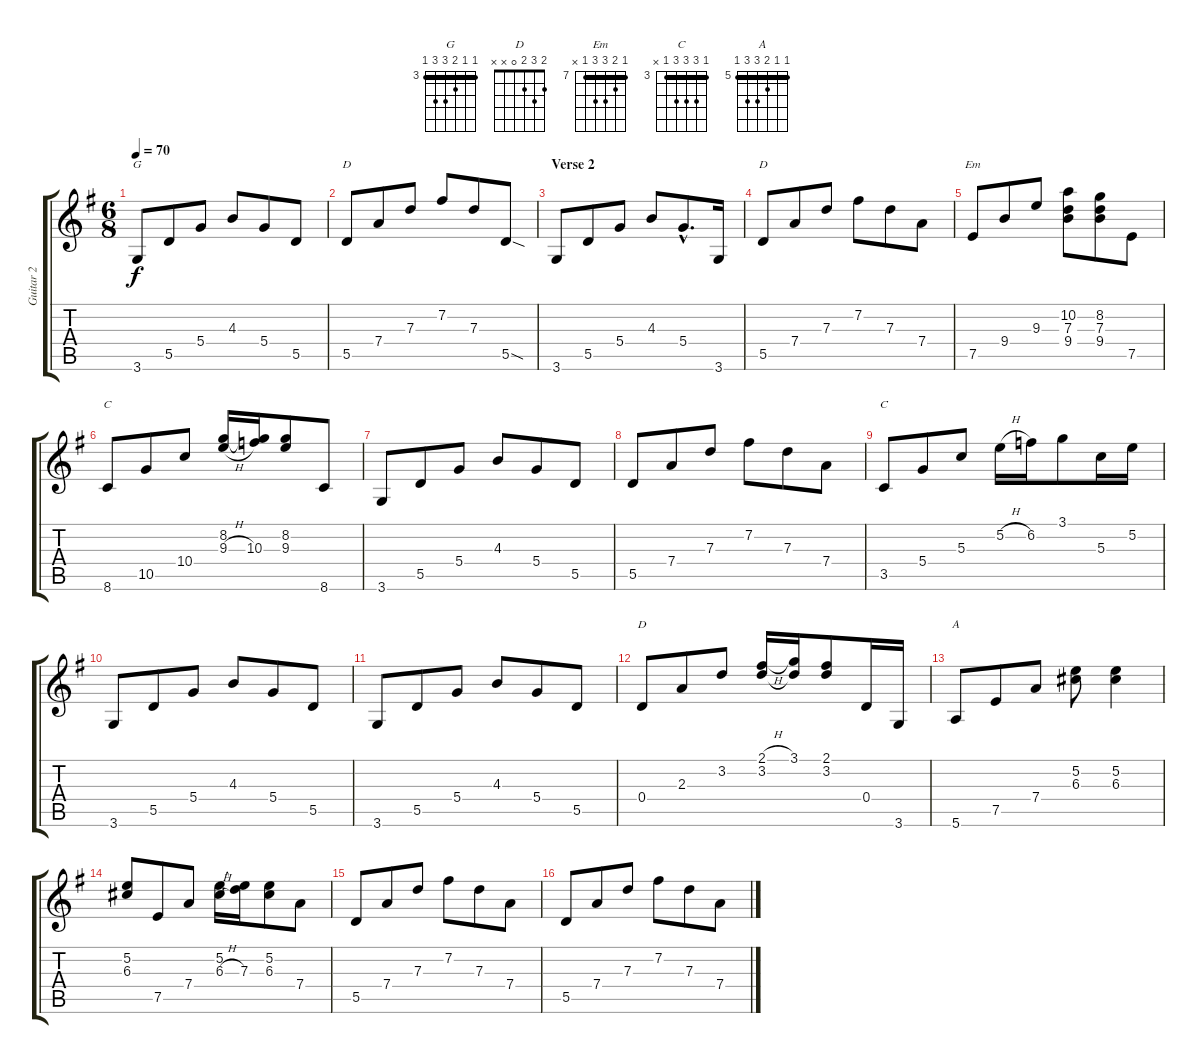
\track ("Guitar 2" "Guitar 2") {instrument acousticguitarsteel}
\staff {score tabs}
\tuning (E4 B3 G3 D3 A2 E2) {hide}
\chord ("G" 3 3 4 5 5 3) {firstfret 3 barre 3}
\chord ("D" 5 7 7 7 5 x) {firstfret 5 barre 5}
\chord ("D" x 7 7 7 5 x) {firstfret 5 barre 7}
\chord ("Em" 7 8 9 9 7 x) {firstfret 7 barre 7}
\chord ("C" 8 8 9 10 10 8) {firstfret 8 barre 8}
\chord ("C" 3 5 5 5 3 x) {firstfret 3 barre 3}
\chord ("D" 2 3 2 0 x x)
\chord ("A" 5 5 6 7 7 5) {firstfret 5 barre 5}
\ts (6 8)
\tempo 70
\clef g2
\ks g
3.6.8{ch "G" dy f} 5.5.8 5.4.8 4.3.8 5.4.8 5.5.8 |
5.5.8{ch "D"} 7.4.8 7.3.8 7.2.8 7.3.8 5.5{sod}.8 |
\section ("" "Verse 2")
3.6.8 5.5.8 5.4.8 4.3.8 5.4{hac}.8{d} 3.6.16 |
5.5.8{ch "D"} 7.4.8 7.3.8 7.2.8 7.3.8 7.4.8 |
7.5.8{ch "Em"} 9.4.8 9.3.8 (10.2 7.3 9.4).8 (8.2 7.3 9.4).8 7.5.8 |
8.6.8{ch "C"} 10.5.8 10.4.8 (8.2 9.3{h}).16 (8.2{t} 10.3).16 (8.2 9.3).8 8.6.8 |
3.6.8 5.5.8 5.4.8 4.3.8 5.4.8 5.5.8 |
5.5.8 7.4.8 7.3.8 7.2.8 7.3.8 7.4.8 |
3.5.8{ch "C"} 5.4.8 5.3.8 5.2{h}.16 6.2.16 3.1.8 5.3.16 5.2.16 |
3.6.8 5.5.8 5.4.8 4.3.8 5.4.8 5.5.8 |
3.6.8 5.5.8 5.4.8 4.3.8 5.4.8 5.5.8 |
0.4.8{ch "D"} 2.3.8 3.2.8 (2.1{h} 3.2).16 (3.1 3.2{t}).16 (2.1 3.2).8 0.4.16 3.6.16 |
5.6.8{ch "A"} 7.5.8 7.4.8 (5.2 6.3).8 (5.2 6.3).4 |
(5.2 6.3).8 7.5.8 7.4.8 (5.2 6.3{h}).16 (5.2{t} 7.3).16 (5.2 6.3).8 7.4.8 |
5.5.8 7.4.8 7.3.8 7.2.8 7.3.8 7.4.8 |
5.5.8 7.4.8 7.3.8 7.2.8 7.3.8 7.4.8
